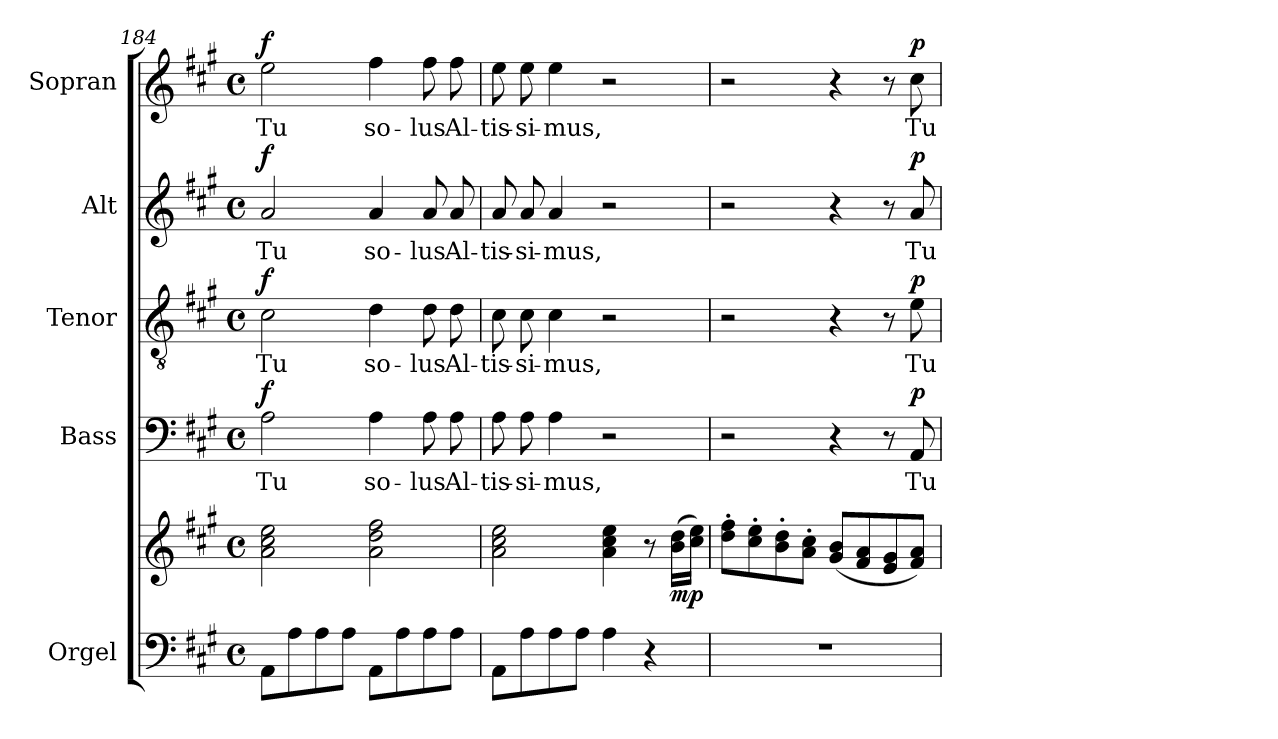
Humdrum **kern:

**kern	**kern	**dynam	**kern	**text	**dynam	**kern	**text	**dynam	**kern	**text	**dynam	**kern	**text	**dynam
*part5	*part5	*part5	*part4	*part4	*part4	*part3	*part3	*part3	*part2	*part2	*part2	*part1	*part1	*part1
*staff6	*staff5	*staff5/6	*staff4	*staff4	*staff4	*staff3	*staff3	*staff3	*staff2	*staff2	*staff2	*staff1	*staff1	*staff1
*I"Orgel	*	*	*I"Bass	*	*	*I"Tenor	*	*	*I"Alt	*	*	*I"Sopran	*	*
*I'Org.	*	*	*I'B.	*	*	*I'T.	*	*	*I'A.	*	*	*I'S.	*	*
*clefF4	*clefG2	*	*clefF4	*	*	*clefGv2	*	*	*clefG2	*	*	*clefG2	*	*
*k[f#c#g#]	*k[f#c#g#]	*	*k[f#c#g#]	*	*	*k[f#c#g#]	*	*	*k[f#c#g#]	*	*	*k[f#c#g#]	*	*
*A:	*A:	*	*A:	*	*	*A:	*	*	*A:	*	*	*A:	*	*
*M4/4	*M4/4	*	*M4/4	*	*	*M4/4	*	*	*M4/4	*	*	*M4/4	*	*
*met(c)	*met(c)	*	*met(c)	*	*	*met(c)	*	*	*met(c)	*	*	*met(c)	*	*
=184	=184	=184	=184	=184	=184	=184	=184	=184	=184	=184	=184	=184	=184	=184
!	!	!	!	!LO:LY:b	!LO:DY:a	!	!LO:LY:b	!LO:DY:a	!	!LO:LY:b	!LO:DY:a	!	!LO:LY:b	!LO:DY:a
8AA\L	2a\ 2cc#\ 2ee\	.	2A\	Tu	f	2c#\	Tu	f	2a/	Tu	f	2ee\	Tu	f
8A\	.	.	.	.	.	.	.	.	.	.	.	.	.	.
8A\	.	.	.	.	.	.	.	.	.	.	.	.	.	.
8A\J	.	.	.	.	.	.	.	.	.	.	.	.	.	.
!	!	!	!	!LO:LY:b	!	!	!LO:LY:b	!	!	!LO:LY:b	!	!	!LO:LY:b	!
8AA\L	2a\ 2dd\ 2ff#\	.	4A\	so-	.	4d\	so-	.	4a/	so-	.	4ff#\	so-	.
8A\	.	.	.	.	.	.	.	.	.	.	.	.	.	.
!	!	!	!	!LO:LY:b	!	!	!LO:LY:b	!	!	!LO:LY:b	!	!	!LO:LY:b	!
8A\	.	.	8A\	-lus	.	8d\	-lus	.	8a/	-lus	.	8ff#\	-lus	.
!	!	!	!	!LO:LY:b	!	!	!LO:LY:b	!	!	!LO:LY:b	!	!	!LO:LY:b	!
8A\J	.	.	8A\	Al-	.	8d\	Al-	.	8a/	Al-	.	8ff#\	Al-	.
=185	=185	=185	=185	=185	=185	=185	=185	=185	=185	=185	=185	=185	=185	=185
!	!	!	!	!LO:LY:b	!	!	!LO:LY:b	!	!	!LO:LY:b	!	!	!LO:LY:b	!
8AA\L	2a\ 2cc#\ 2ee\	.	8A\	-tis-	.	8c#\	-tis-	.	8a/	-tis-	.	8ee\	-tis-	.
!	!	!	!	!LO:LY:b	!	!	!LO:LY:b	!	!	!LO:LY:b	!	!	!LO:LY:b	!
8A\	.	.	8A\	-si-	.	8c#\	-si-	.	8a/	-si-	.	8ee\	-si-	.
!	!	!	!	!LO:LY:b	!	!	!LO:LY:b	!	!	!LO:LY:b	!	!	!LO:LY:b	!
8A\	.	.	4A\	-mus,	.	4c#\	-mus,	.	4a/	-mus,	.	4ee\	-mus,	.
8A\J	.	.	.	.	.	.	.	.	.	.	.	.	.	.
4A\	4a\ 4cc#\ 4ee\	.	2r	.	.	2r	.	.	2r	.	.	2r	.	.
4r	8r	.	.	.	.	.	.	.	.	.	.	.	.	.
!	!	!LO:DY:b	!	!	!	!	!	!	!	!	!	!	!	!
.	(>16b\ 16dd\LL	mp	.	.	.	.	.	.	.	.	.	.	.	.
.	16cc#\ 16ee\JJ)	.	.	.	.	.	.	.	.	.	.	.	.	.
!!LO:LB:g=z
=186	=186	=186	=186	=186	=186	=186	=186	=186	=186	=186	=186	=186	=186	=186
1r	8dd\'> 8ff#\'>L	.	2r	.	.	2r	.	.	2r	.	.	2r	.	.
.	8cc#\'> 8ee\'>	.	.	.	.	.	.	.	.	.	.	.	.	.
.	8b\'> 8dd\'>	.	.	.	.	.	.	.	.	.	.	.	.	.
.	8a\'> 8cc#\'>J	.	.	.	.	.	.	.	.	.	.	.	.	.
.	(<8g#/ 8b/L	.	4r	.	.	4r	.	.	4r	.	.	4r	.	.
.	8f#/ 8a/	.	.	.	.	.	.	.	.	.	.	.	.	.
.	8e/ 8g#/	.	8r	.	.	8r	.	.	8r	.	.	8r	.	.
!	!	!	!	!LO:LY:b	!LO:DY:a	!	!LO:LY:b	!LO:DY:a	!	!LO:LY:b	!LO:DY:a	!	!LO:LY:b	!LO:DY:a
.	8f#/ 8a/J)	.	8AA/	Tu	p	8e\	Tu	p	8a/	Tu	p	8cc#\	Tu	p
=	=	=	=	=	=	=	=	=	=	=	=	=	=	=
*-	*-	*-	*-	*-	*-	*-	*-	*-	*-	*-	*-	*-	*-	*-
